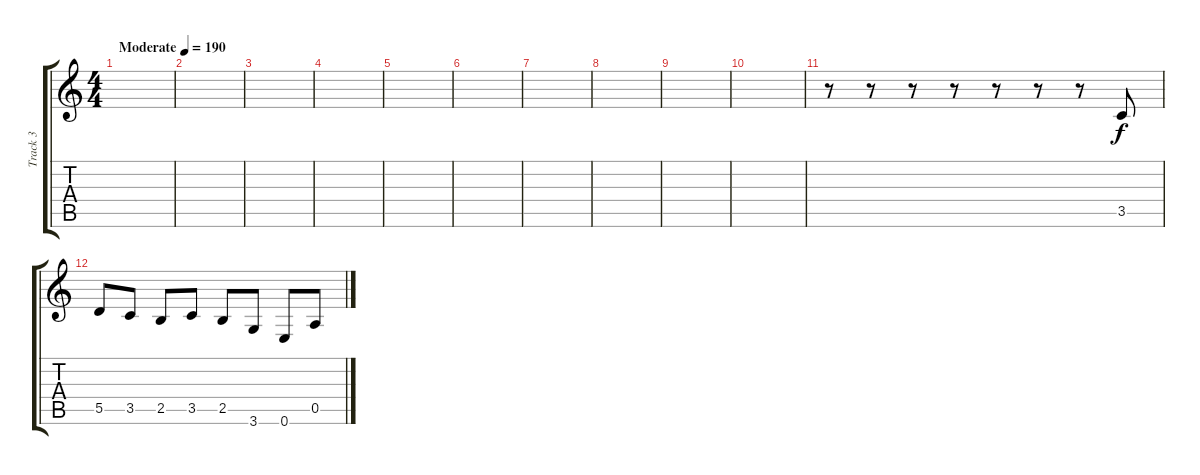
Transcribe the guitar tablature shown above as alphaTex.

\track ("Track 3" "Track 3") {instrument distortionguitar}
\staff {score tabs}
\tuning (E4 B3 G3 D3 A2 E2) {hide}
\ts (4 4)
\tempo (190 "Moderate")
\clef g2
\ks c
|
|
|
|
|
|
|
|
|
|
r.8 r.8 r.8 r.8 r.8 r.8 r.8 3.5.8 |
5.5.8 3.5.8 2.5.8 3.5.8 2.5.8 3.6.8 0.6.8 0.5.8
